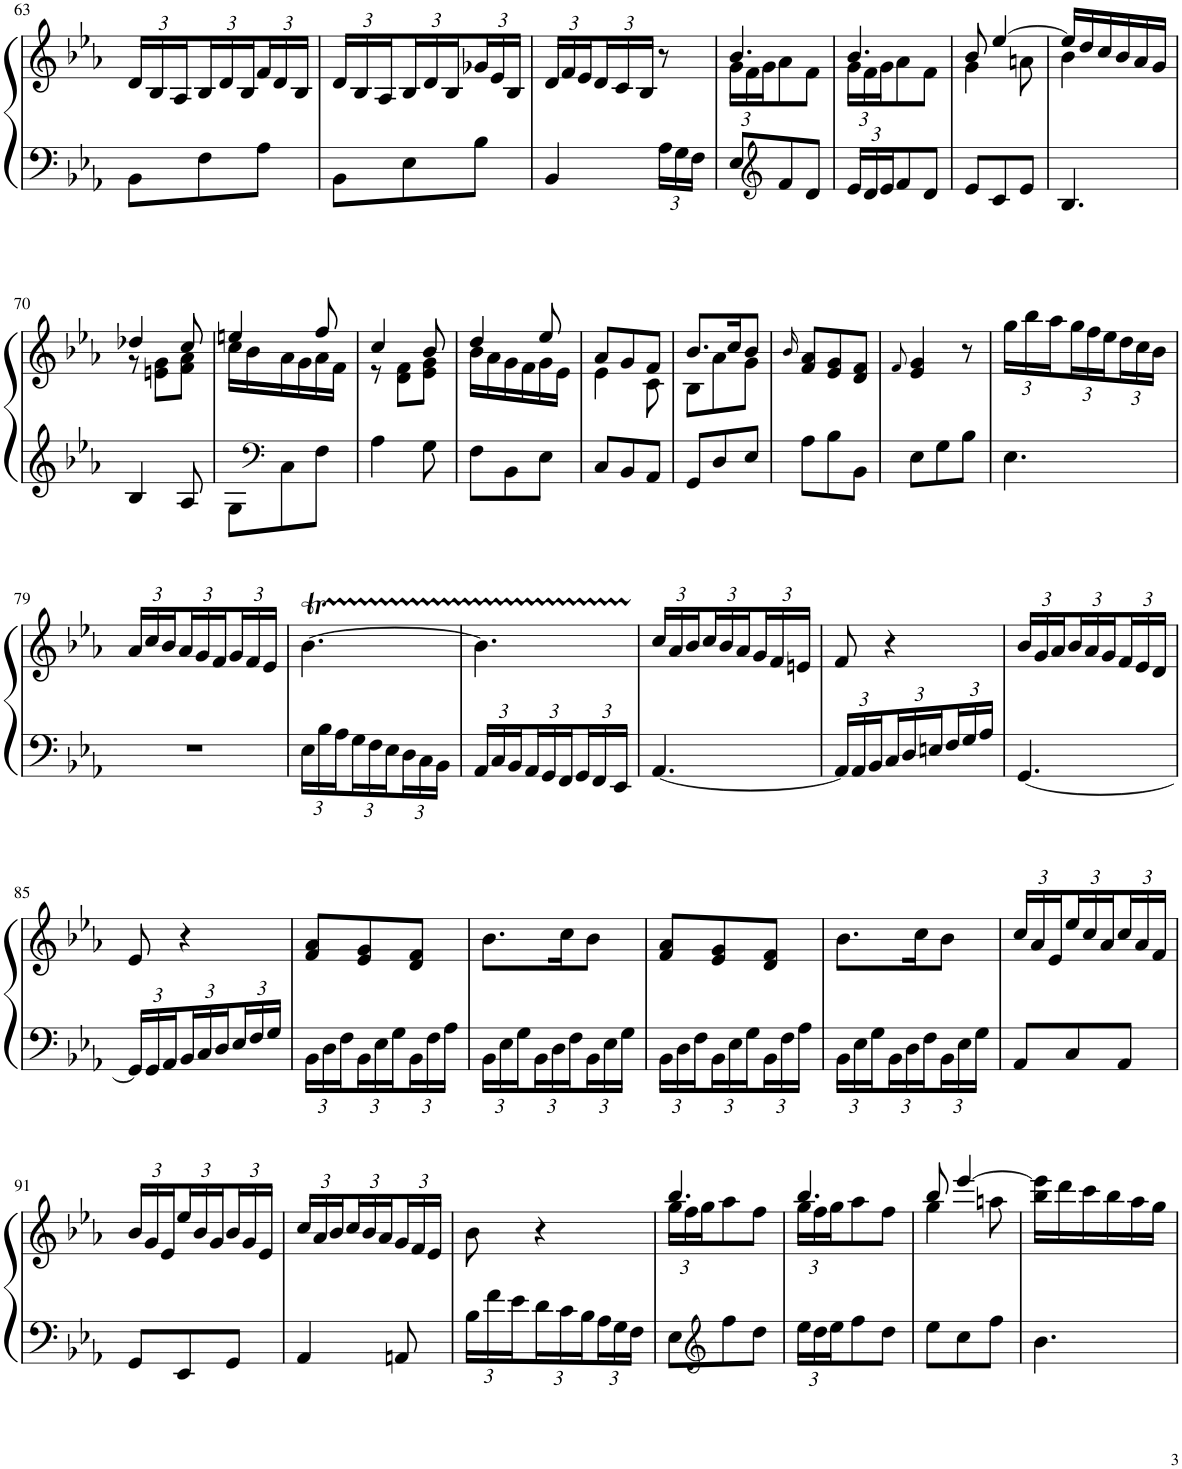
**kern	**kern
*part1	*part1
*staff2	*staff1
*I"Piano	*
*I'Pno.	*
!!LO:PB:g=z
*clefF4	*clefG2
*k[b-e-a-]	*k[b-e-a-]
*M3/8	*M3/8
*	*Xbrackettup
=63	=63
8BB-\L	24d/LL
.	24B-/
.	24A-/
8F\	24B-/
.	24d/
.	24B-/
8A-\J	24f/
.	24d/
.	24B-/JJ
=64	=64
8BB-\L	24d/LL
.	24B-/
.	24A-/
8E-\	24B-/
.	24d/
.	24B-/
8B-\J	24g-X/
.	24e-/
.	24B-/JJ
=65	=65
4BB-/	24d/LL
.	24f/
.	24e-/
.	24d/
.	24c/
.	24B-/JJ
*Xbrackettup	*
24A-\LL	8r
24G\	.
24F\JJ	.
=66	=66
*	*^
8E-/L	4.b-/	24g\LL
.	.	24f\
.	.	24g\J
*clefG2	*	*
8f/	.	8a-\
8d/J	.	8f\J
=67	=67	=67
24e-/LL	4.b-/	24g\LL
24d/	.	24f\
24e-/J	.	24g\J
8f/	.	8a-\
8d/J	.	8f\J
=68	=68	=68
8e-/L	8b-/	4g\
8c/	[4ee-/	.
8e-/J	.	8an\
=69	=69	=69
4.B-/	16ee-/LL]	4b-\
.	16dd/	.
.	16cc/	.
.	16b-/	.
.	16a-/	8ryy
.	16g/JJ	.
!!LO:LB:g=z	!!
=70	=70	=70
4B-/	4dd-X/	8r
.	.	8en\ 8g\L
8A-/	8cc/	8f\ 8a-\J
=71	=71	=71
8G\L	16cc\LL	4een/
.	16b-\	.
*clefF4	*	*
8C\	16a-\	.
.	16g\	.
8F\J	16a-\	8ff/
.	16f\JJ	.
=72	=72	=72
4A-\	4cc/	8r
.	.	8d\ 8f\L
8G\	8b-/	8e-\ 8g\J
=73	=73	=73
8F\L	4dd/	16b-\LL
.	.	16a-\
8BB-\	.	16g\
.	.	16f\
8E-\J	8ee-/	16g\
.	.	16e-\JJ
=74	=74	=74
8C/L	8a-/L	4e-\
8BB-/	8g/	.
8AA-/J	8f/J	8c\
=75	=75	=75
8GG/L	8.b-/L	8B-\L
8D/	.	8a-\
.	16cc/K	.
8E-/J	8b-/J	8g\J
*	*v	*v
=76	=76
.	16qb-/
8A-\L	8f/ 8a-/L
8B-\	8e-/ 8g/
8BB-\J	8d/ 8f/J
=77	=77
.	8qf/
8E-\L	4e-/ 4g/
8G\	.
8B-\J	8r
=78	=78
4.E-\	24gg\LL
.	24bb-\
.	24aa-\
.	24gg\
.	24ff\
.	24ee-\
.	24dd\
.	24cc\
.	24b-\JJ
!!LO:LB:g=z
=79	=79
4.r	24a-/LL
.	24cc/
.	24b-/
.	24a-/
.	24g/
.	24f/
.	24g/
.	24f/
.	24e-/JJ
=80	=80
24E-\LL	[4.b-T\
24B-\	.
24A-\	.
24G\	.
24F\	.
24E-\	.
24D\	.
24C\	.
24BB-\JJ	.
=81	=81
24AA-/LL	4.b-TTT\]
24C/	.
24BB-/	.
24AA-/	.
24GG/	.
24FF/	.
24GG/	.
24FF/	.
24EE-/JJ	.
=82	=82
[4.AA-/	24cc/LL
.	24a-/
.	24b-/
.	24cc/
.	24b-/
.	24a-/
.	24g/
.	24f/
.	24en/JJ
=83	=83
24AA-/LL]	8f/
24AA-/	.
24BB-/	.
24C/	4r
24D/	.
24En/	.
24F/	.
24G/	.
24A-/JJ	.
=84	=84
[4.GG/	24b-/LL
.	24g/
.	24a-/
.	24b-/
.	24a-/
.	24g/
.	24f/
.	24e-/
.	24d/JJ
!!LO:LB:g=z
=85	=85
24GG/LL]	8e-/
24GG/	.
24AA-/	.
24BB-/	4r
24C/	.
24D/	.
24E-/	.
24F/	.
24G/JJ	.
=86	=86
24BB-\LL	8f/ 8a-/L
24D\	.
24F\	.
24BB-\	8e-/ 8g/
24E-\	.
24G\	.
24BB-\	8d/ 8f/J
24F\	.
24A-\JJ	.
=87	=87
24BB-\LL	8.b-\L
24E-\	.
24G\	.
24BB-\	.
24D\	.
.	16cc\K
24F\	.
24BB-\	8b-\J
24E-\	.
24G\JJ	.
=88	=88
24BB-\LL	8f/ 8a-/L
24D\	.
24F\	.
24BB-\	8e-/ 8g/
24E-\	.
24G\	.
24BB-\	8d/ 8f/J
24F\	.
24A-\JJ	.
=89	=89
24BB-\LL	8.b-\L
24E-\	.
24G\	.
24BB-\	.
24D\	.
.	16cc\K
24F\	.
24BB-\	8b-\J
24E-\	.
24G\JJ	.
=90	=90
8AA-/L	24cc/LL
.	24a-/
.	24e-/
8C/	24ee-/
.	24cc/
.	24a-/
8AA-/J	24cc/
.	24a-/
.	24f/JJ
!!LO:LB:g=z
=91	=91
8GG/L	24b-/LL
.	24g/
.	24e-/
8EE-/	24ee-/
.	24b-/
.	24g/
8GG/J	24b-/
.	24g/
.	24e-/JJ
=92	=92
4AA-/	24cc/LL
.	24a-/
.	24b-/
.	24cc/
.	24b-/
.	24a-/
8AAn/	24g/
.	24f/
.	24e-/JJ
=93	=93
24B-\LL	8b-\
24f\	.
24e-\	.
24d\	4r
24c\	.
24B-\	.
24A-\	.
24G\	.
24F\JJ	.
=94	=94
*	*^
8E-\L	4.bb-/	24gg\LL
.	.	24ff\
.	.	24gg\J
*clefG2	*	*
8ff\	.	8aa-\
8dd\J	.	8ff\J
=95	=95	=95
24ee-\LL	4.bb-/	24gg\LL
24dd\	.	24ff\
24ee-\J	.	24gg\J
8ff\	.	8aa-\
8dd\J	.	8ff\J
=96	=96	=96
8ee-\L	8bb-/	4gg\
8cc\	[4eee-/	.
8ff\J	.	8aan\
*	*v	*v
=97	=97
4.b-\	16bb-\ 16eee-\]LL
.	16ddd\
.	16ccc\
.	16bb-\
.	16aa-\
.	16gg\JJ
=	=
*-	*-
